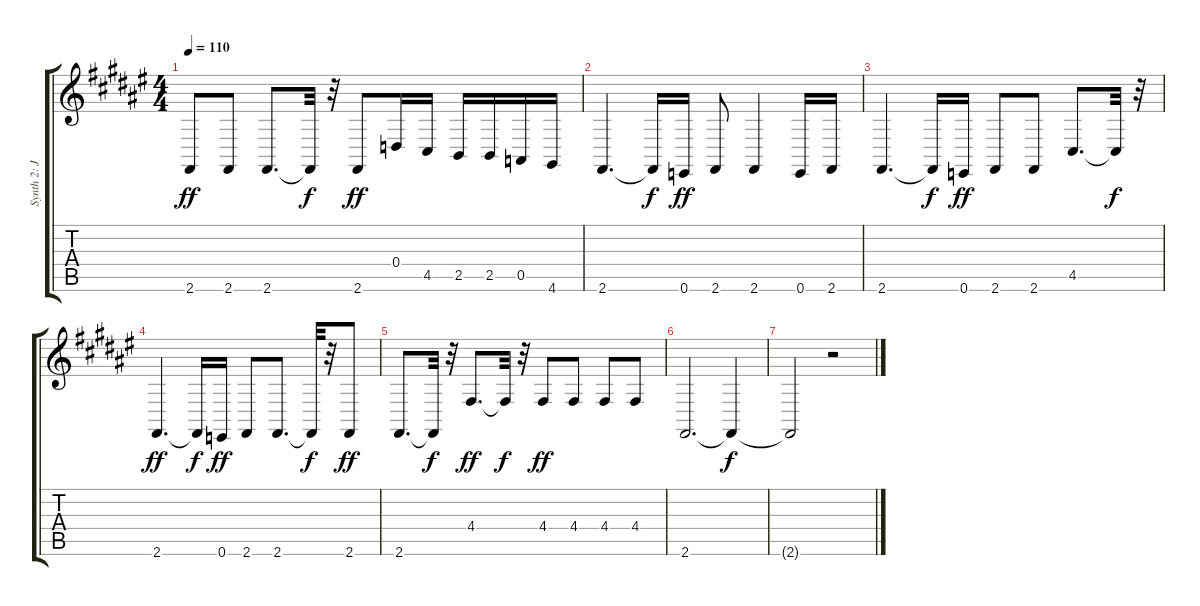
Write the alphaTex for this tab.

\track ("Synth 2: Jeff Bova" "Synth 2: J") {instrument synthbrass1}
\staff {score tabs}
\tuning (E4 B3 G3 D3 A2 E2) {hide}
\ts (4 4)
\tempo 110
\clef g2
\ks f#
2.6.8{dy ff} 2.6.8 2.6.8{d} 2.6{t}.32{dy f} r.32 2.6.8{dy ff} 0.4.16 4.5.16 2.5.16 2.5.16 0.5.16 4.6.16 |
2.6.4{d} 2.6{t}.16{dy f} 0.6.16{dy ff} 2.6.8 2.6.4 0.6.16 2.6.16 |
2.6.4{d} 2.6{t}.16{dy f} 0.6.16{dy ff} 2.6.8 2.6.8 4.5.8{d} 4.5{t}.32{dy f} r.32 |
2.6.4{d dy ff} 2.6{t}.16{dy f} 0.6.16{dy ff} 2.6.8 2.6.8{d} 2.6{t}.32{dy f} r.32 2.6.8{dy ff} |
2.6.8{d} 2.6{t}.32{dy f} r.32 4.4.8{d dy ff} 4.4{t}.32{dy f} r.32 4.4.8{dy ff} 4.4.8 4.4.8 4.4.8 |
2.6.2{d} 2.6{t}.4{dy f} |
2.6{t}.2 r.2
